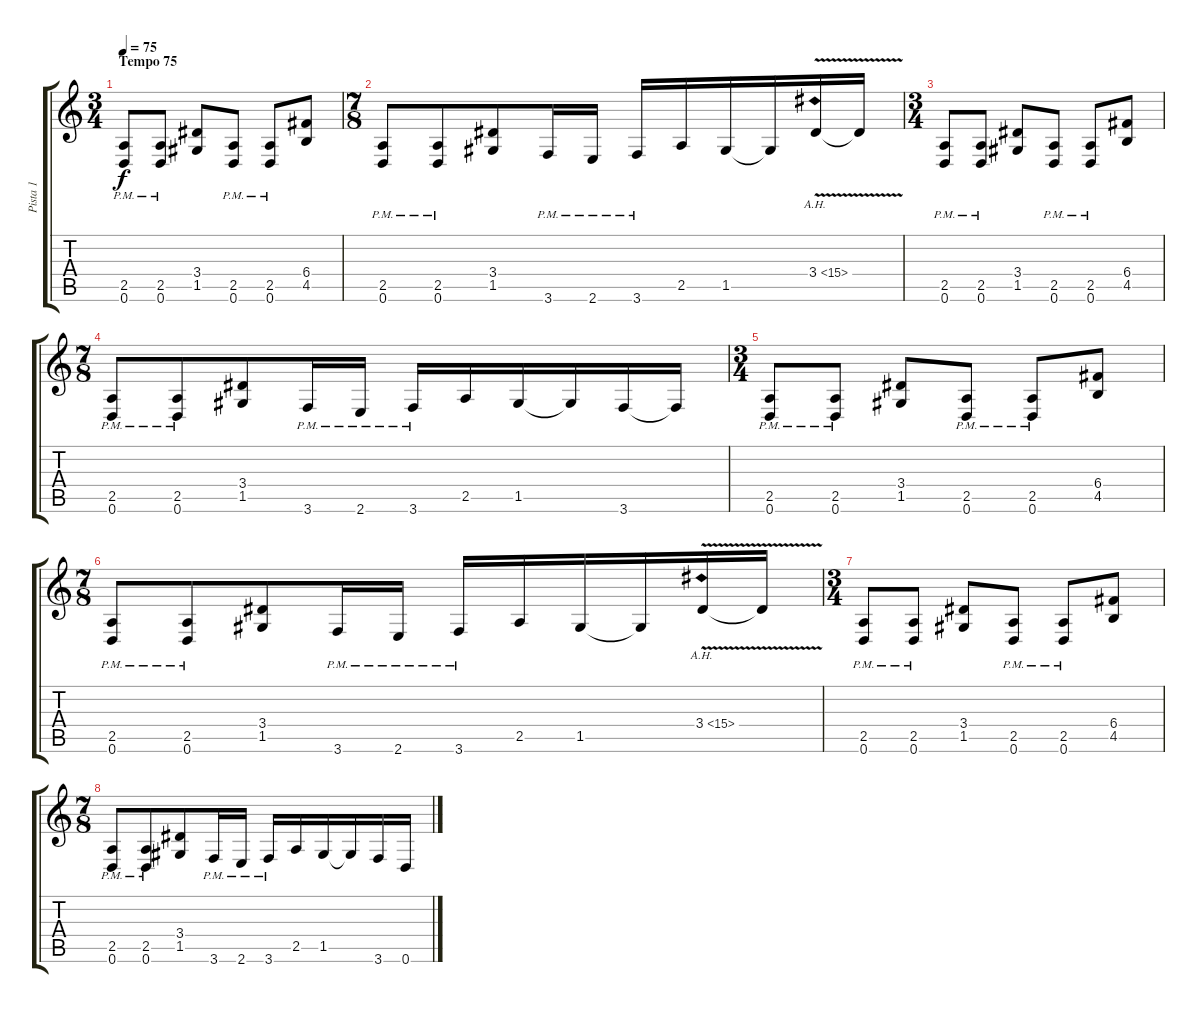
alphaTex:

\track ("Pista 1" "Pista 1") {instrument distortionguitar}
\staff {score tabs}
\tuning (D4 A3 F3 C3 G2 D2) {hide}
\ts (3 4)
\section ("" "Tempo 75")
\tempo 75
\clef g2
\ks c
(2.5{pm} 0.6{pm}).8{dy f} (2.5{pm} 0.6{pm}).8 (3.4 1.5).8 (2.5{pm} 0.6{pm}).8 (2.5{pm} 0.6{pm}).8 (6.4 4.5).8 |
\ts (7 8)
(2.5{pm} 0.6{pm}).8 (2.5{pm} 0.6{pm}).8 (3.4 1.5).8 3.6{pm}.16 2.6{pm}.16 3.6{pm}.16 2.5.16 1.5.16 1.5{t}.16 3.4{ah 12 v}.16 3.4{t}.16 |
\ts (3 4)
(2.5{pm} 0.6{pm}).8 (2.5{pm} 0.6{pm}).8 (3.4 1.5).8 (2.5{pm} 0.6{pm}).8 (2.5{pm} 0.6{pm}).8 (6.4 4.5).8 |
\ts (7 8)
(2.5{pm} 0.6{pm}).8 (2.5{pm} 0.6{pm}).8 (3.4 1.5).8 3.6{pm}.16 2.6{pm}.16 3.6{pm}.16 2.5.16 1.5.16 1.5{t}.16 3.6.16 3.6{t}.16 |
\ts (3 4)
(2.5{pm} 0.6{pm}).8 (2.5{pm} 0.6{pm}).8 (3.4 1.5).8 (2.5{pm} 0.6{pm}).8 (2.5{pm} 0.6{pm}).8 (6.4 4.5).8 |
\ts (7 8)
(2.5{pm} 0.6{pm}).8 (2.5{pm} 0.6{pm}).8 (3.4 1.5).8 3.6{pm}.16 2.6{pm}.16 3.6{pm}.16 2.5.16 1.5.16 1.5{t}.16 3.4{ah 12 v}.16 3.4{t}.16 |
\ts (3 4)
(2.5{pm} 0.6{pm}).8 (2.5{pm} 0.6{pm}).8 (3.4 1.5).8 (2.5{pm} 0.6{pm}).8 (2.5{pm} 0.6{pm}).8 (6.4 4.5).8 |
\ts (7 8)
(2.5{pm} 0.6{pm}).8 (2.5{pm} 0.6{pm}).8 (3.4 1.5).8 3.6{pm}.16 2.6{pm}.16 3.6{pm}.16 2.5.16 1.5.16 1.5{t}.16 3.6.16 0.6.16
